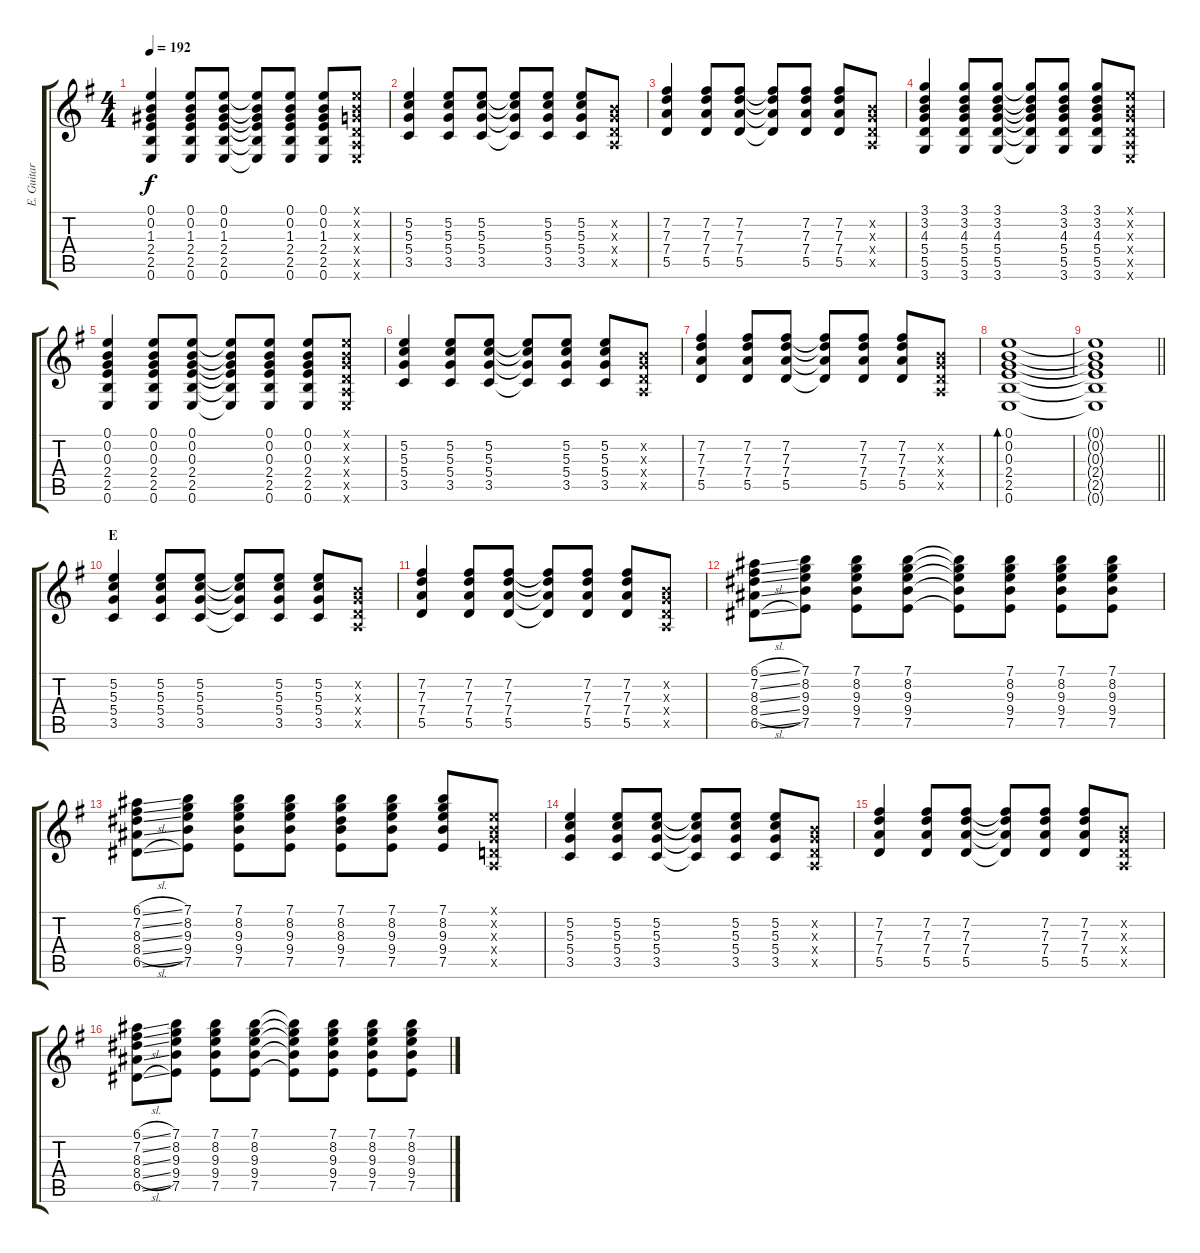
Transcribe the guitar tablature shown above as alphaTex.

\track ("E. Guitar I" "E. Guitar ") {instrument overdrivenguitar}
\staff {score tabs}
\tuning (E4 B3 G3 D3 A2 E2) {hide}
\ts (4 4)
\tempo 192
\clef g2
\ks g
(0.1 0.2 1.3 2.4 2.5 0.6).4{dy f} (0.1 0.2 1.3 2.4 2.5 0.6).8 (0.1 0.2 1.3 2.4 2.5 0.6).8 (0.1{t} 0.2{t} 1.3{t} 2.4{t} 2.5{t} 0.6{t}).8 (0.1 0.2 1.3 2.4 2.5 0.6).8 (0.1 0.2 1.3 2.4 2.5 0.6).8 (0.1{x} 0.2{x} 0.3{x} 0.4{x} 0.5{x} 0.6{x}).8 |
(5.2 5.3 5.4 3.5).4 (5.2 5.3 5.4 3.5).8 (5.2 5.3 5.4 3.5).8 (5.2{t} 5.3{t} 5.4{t} 3.5{t}).8 (5.2 5.3 5.4 3.5).8 (5.2 5.3 5.4 3.5).8 (0.2{x} 0.3{x} 0.4{x} 0.5{x}).8 |
(7.2 7.3 7.4 5.5).4 (7.2 7.3 7.4 5.5).8 (7.2 7.3 7.4 5.5).8 (7.2{t} 7.3{t} 7.4{t} 5.5{t}).8 (7.2 7.3 7.4 5.5).8 (7.2 7.3 7.4 5.5).8 (0.2{x} 0.3{x} 0.4{x} 0.5{x}).8 |
(3.1 3.2 4.3 5.4 5.5 3.6).4 (3.1 3.2 4.3 5.4 5.5 3.6).8 (3.1 3.2 4.3 5.4 5.5 3.6).8 (3.1{t} 3.2{t} 4.3{t} 5.4{t} 5.5{t} 3.6{t}).8 (3.1 3.2 4.3 5.4 5.5 3.6).8 (3.1 3.2 4.3 5.4 5.5 3.6).8 (0.1{x} 0.2{x} 0.3{x} 0.4{x} 0.5{x} 0.6{x}).8 |
(0.1 0.2 0.3 2.4 2.5 0.6).4 (0.1 0.2 0.3 2.4 2.5 0.6).8 (0.1 0.2 0.3 2.4 2.5 0.6).8 (0.1{t} 0.2{t} 0.3{t} 2.4{t} 2.5{t} 0.6{t}).8 (0.1 0.2 0.3 2.4 2.5 0.6).8 (0.1 0.2 0.3 2.4 2.5 0.6).8 (0.1{x} 0.2{x} 0.3{x} 0.4{x} 0.5{x} 0.6{x}).8 |
(5.2 5.3 5.4 3.5).4 (5.2 5.3 5.4 3.5).8 (5.2 5.3 5.4 3.5).8 (5.2{t} 5.3{t} 5.4{t} 3.5{t}).8 (5.2 5.3 5.4 3.5).8 (5.2 5.3 5.4 3.5).8 (0.2{x} 0.3{x} 0.4{x} 0.5{x}).8 |
(7.2 7.3 7.4 5.5).4 (7.2 7.3 7.4 5.5).8 (7.2 7.3 7.4 5.5).8 (7.2{t} 7.3{t} 7.4{t} 5.5{t}).8 (7.2 7.3 7.4 5.5).8 (7.2 7.3 7.4 5.5).8 (0.2{x} 0.3{x} 0.4{x} 0.5{x}).8 |
(0.1 0.2 0.3 2.4 2.5 0.6).1{bd 120} |
\barLineRight lightlight
(0.1{t} 0.2{t} 0.3{t} 2.4{t} 2.5{t} 0.6{t}).1 |
\section ("" "E")
(5.2 5.3 5.4 3.5).4 (5.2 5.3 5.4 3.5).8 (5.2 5.3 5.4 3.5).8 (5.2{t} 5.3{t} 5.4{t} 3.5{t}).8 (5.2 5.3 5.4 3.5).8 (5.2 5.3 5.4 3.5).8 (0.2{x} 0.3{x} 0.4{x} 0.5{x}).8 |
(7.2 7.3 7.4 5.5).4 (7.2 7.3 7.4 5.5).8 (7.2 7.3 7.4 5.5).8 (7.2{t} 7.3{t} 7.4{t} 5.5{t}).8 (7.2 7.3 7.4 5.5).8 (7.2 7.3 7.4 5.5).8 (0.2{x} 0.3{x} 0.4{x} 0.5{x}).8 |
(6.1{sl} 7.2{sl} 8.3{sl} 8.4{sl} 6.5{sl}).8 (7.1 8.2 9.3 9.4 7.5).8 (7.1 8.2 9.3 9.4 7.5).8 (7.1 8.2 9.3 9.4 7.5).8 (7.1{t} 8.2{t} 9.3{t} 9.4{t} 7.5{t}).8 (7.1 8.2 9.3 9.4 7.5).8 (7.1 8.2 9.3 9.4 7.5).8 (7.1 8.2 9.3 9.4 7.5).8 |
(6.1{sl} 7.2{sl} 8.3{sl} 8.4{sl} 6.5{sl}).8 (7.1 8.2 9.3 9.4 7.5).8 (7.1 8.2 9.3 9.4 7.5).8 (7.1 8.2 9.3 9.4 7.5).8 (7.1 8.2 8.3 9.4 7.5).8 (7.1 8.2 9.3 9.4 7.5).8 (7.1 8.2 9.3 9.4 7.5).8 (0.1{x} 0.2{x} 0.3{x} 0.4{x} 0.5{x}).8 |
(5.2 5.3 5.4 3.5).4 (5.2 5.3 5.4 3.5).8 (5.2 5.3 5.4 3.5).8 (5.2{t} 5.3{t} 5.4{t} 3.5{t}).8 (5.2 5.3 5.4 3.5).8 (5.2 5.3 5.4 3.5).8 (0.2{x} 0.3{x} 0.4{x} 0.5{x}).8 |
(7.2 7.3 7.4 5.5).4 (7.2 7.3 7.4 5.5).8 (7.2 7.3 7.4 5.5).8 (7.2{t} 7.3{t} 7.4{t} 5.5{t}).8 (7.2 7.3 7.4 5.5).8 (7.2 7.3 7.4 5.5).8 (0.2{x} 0.3{x} 0.4{x} 0.5{x}).8 |
(6.1{sl} 7.2{sl} 8.3{sl} 8.4{sl} 6.5{sl}).8 (7.1 8.2 9.3 9.4 7.5).8 (7.1 8.2 9.3 9.4 7.5).8 (7.1 8.2 9.3 9.4 7.5).8 (7.1{t} 8.2{t} 9.3{t} 9.4{t} 7.5{t}).8 (7.1 8.2 9.3 9.4 7.5).8 (7.1 8.2 9.3 9.4 7.5).8 (7.1 8.2 9.3 9.4 7.5).8
